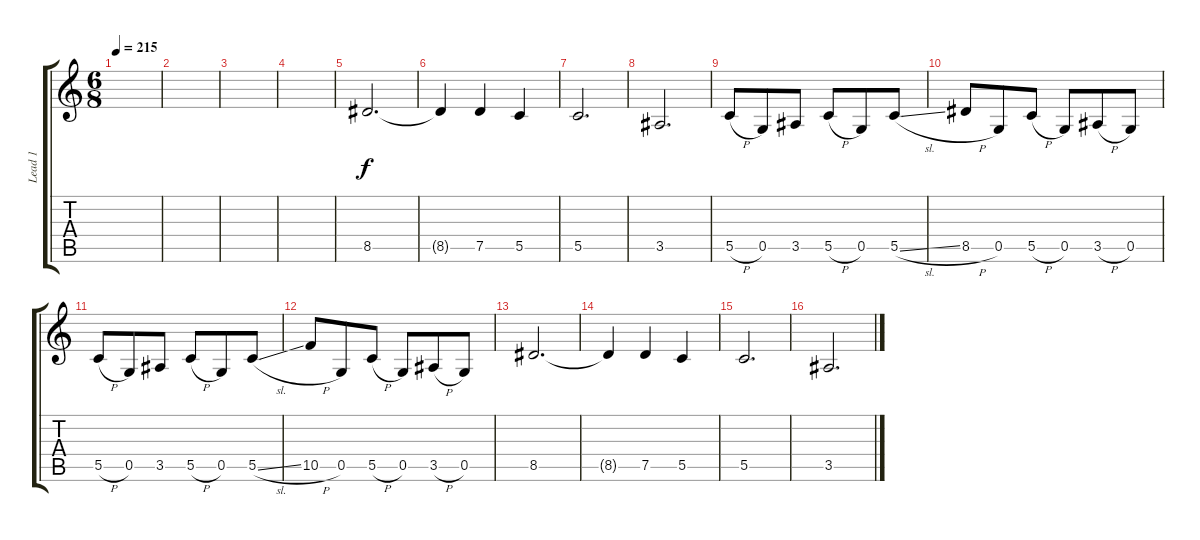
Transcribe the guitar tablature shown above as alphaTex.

\track ("Lead 1" "Lead 1") {instrument distortionguitar}
\staff {score tabs}
\tuning (D4 A3 F3 C3 G2 C2) {hide}
\ts (6 8)
\tempo 215
\clef g2
\ks c
|
|
|
|
8.5.2{d} |
8.5{t}.4 7.5.4 5.5.4 |
5.5.2{d} |
3.5.2{d} |
5.5{h}.8 0.5.8 3.5.8 5.5{h}.8 0.5.8 5.5{sl}.8 |
8.5{h}.8 0.5.8 5.5{h}.8 0.5.8 3.5{h}.8 0.5.8 |
5.5{h}.8 0.5.8 3.5.8 5.5{h}.8 0.5.8 5.5{sl}.8 |
10.5{h}.8 0.5.8 5.5{h}.8 0.5.8 3.5{h}.8 0.5.8 |
8.5.2{d} |
8.5{t}.4 7.5.4 5.5.4 |
5.5.2{d} |
3.5.2{d}
